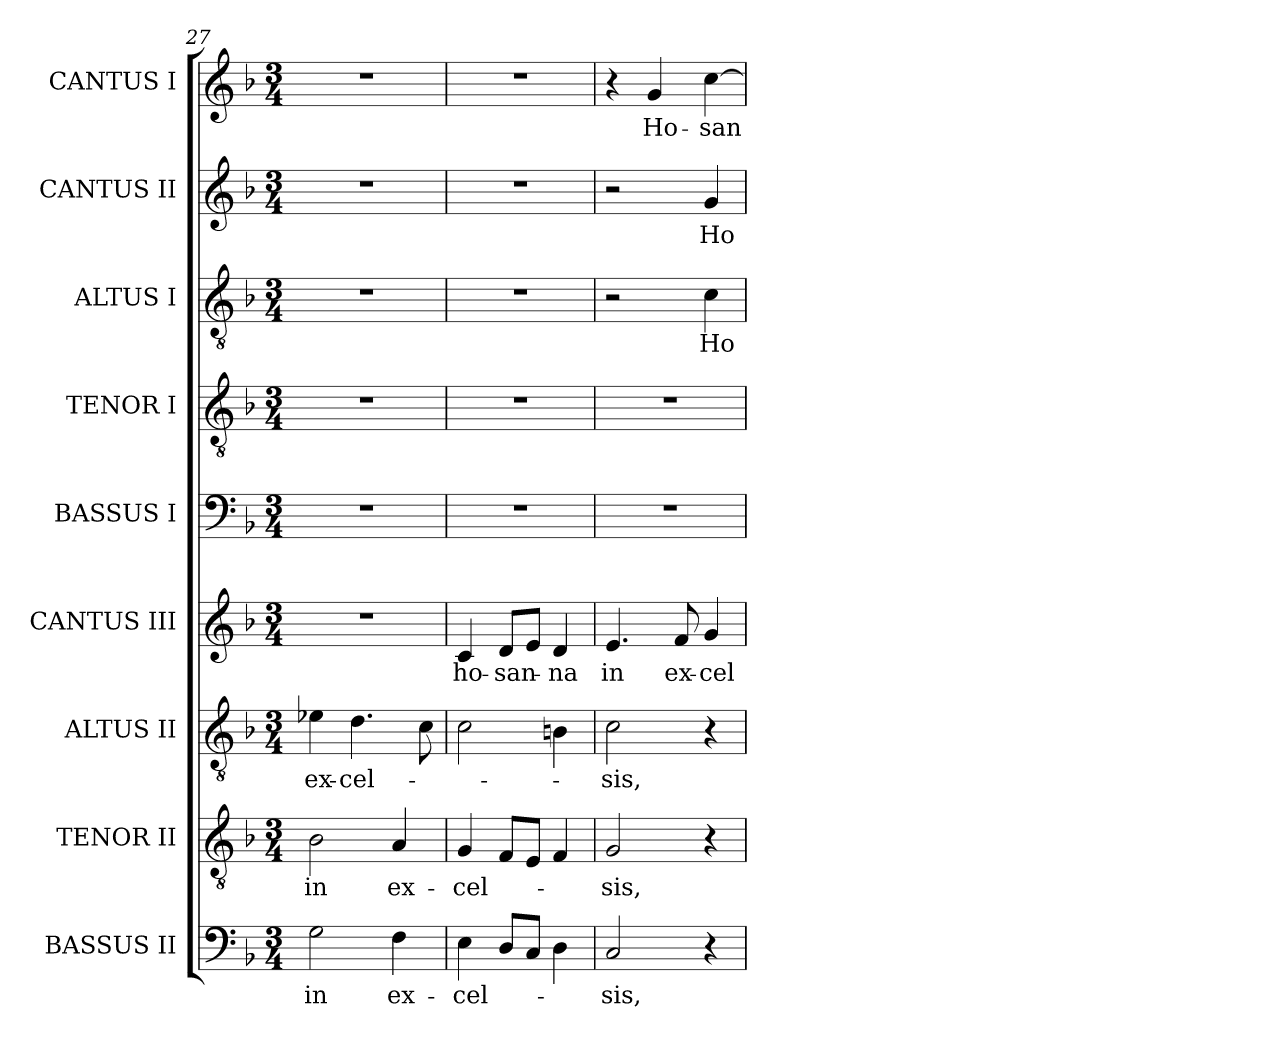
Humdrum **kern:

**kern	**text	**kern	**text	**kern	**text	**kern	**text	**kern	**kern	**kern	**text	**kern	**text	**kern	**text
*part9	*part9	*part8	*part8	*part7	*part7	*part6	*part6	*part5	*part4	*part3	*part3	*part2	*part2	*part1	*part1
*staff9	*staff9	*staff8	*staff8	*staff7	*staff7	*staff6	*staff6	*staff5	*staff4	*staff3	*staff3	*staff2	*staff2	*staff1	*staff1
*I"BASSUS II	*	*I"TENOR II	*	*I"ALTUS II	*	*I"CANTUS III	*	*I"BASSUS I	*I"TENOR I	*I"ALTUS I	*	*I"CANTUS II	*	*I"CANTUS I	*
*I'B. II	*	*I'T. II	*	*I'A. II	*	*I'C. III	*	*I'B. I	*I'T. I	*I'A. I	*	*I'C. II	*	*I'C. I	*
*clefF4	*	*clefGv2	*	*clefGv2	*	*clefG2	*	*clefF4	*clefGv2	*clefGv2	*	*clefG2	*	*clefG2	*
*	*	*ITrd7c12	*	*ITrd7c12	*	*	*	*	*ITrd7c12	*ITrd7c12	*	*	*	*	*
*k[b-]	*	*k[b-]	*	*k[b-]	*	*k[b-]	*	*k[b-]	*k[b-]	*k[b-]	*	*k[b-]	*	*k[b-]	*
*F:	*	*F:	*	*F:	*	*F:	*	*F:	*F:	*F:	*	*F:	*	*F:	*
*M3/4	*	*M3/4	*	*M3/4	*	*M3/4	*	*M3/4	*M3/4	*M3/4	*	*M3/4	*	*M3/4	*
=27	=27	=27	=27	=27	=27	=27	=27	=27	=27	=27	=27	=27	=27	=27	=27
!	!LO:LY:b:color=#000000	!	!	!	!	!	!	!	!	!	!	!	!	!	!
!	!	!	!LO:LY:b:color=#000000	!	!	!	!	!	!	!	!	!	!	!	!
!	!	!	!	!	!LO:LY:b:color=#000000	!LO:N:vis=1	!	!LO:N:vis=1	!LO:N:vis=1	!LO:N:vis=1	!	!LO:N:vis=1	!	!LO:N:vis=1	!
2Gi\	in	2BB-i\	in	4E-Xi\	ex-	2.r	.	2.r	2.r	2.r	.	2.r	.	2.r	.
!	!	!	!	!	!LO:LY:b:color=#000000	!	!	!	!	!	!	!	!	!	!
.	.	.	.	4.Di\	-cel-	.	.	.	.	.	.	.	.	.	.
!	!LO:LY:b:color=#000000	!	!	!	!	!	!	!	!	!	!	!	!	!	!
!	!	!	!LO:LY:b:color=#000000	!	!	!	!	!	!	!	!	!	!	!	!
4Fi\	ex-	4AAi/	ex-	.	.	.	.	.	.	.	.	.	.	.	.
.	.	.	.	8Ci\	.	.	.	.	.	.	.	.	.	.	.
=28	=28	=28	=28	=28	=28	=28	=28	=28	=28	=28	=28	=28	=28	=28	=28
!	!LO:LY:b:color=#000000	!	!	!	!	!	!	!	!	!	!	!	!	!	!
!	!	!	!LO:LY:b:color=#000000	!	!	!	!	!	!	!	!	!	!	!	!
!	!	!	!	!	!	!	!LO:LY:b:color=#000000	!LO:N:vis=1	!LO:N:vis=1	!LO:N:vis=1	!	!LO:N:vis=1	!	!LO:N:vis=1	!
4Ei\	-cel-	4GGi/	-cel-	2Ci\	.	4ci/	ho-	2.r	2.r	2.r	.	2.r	.	2.r	.
!	!	!	!	!	!	!	!LO:LY:b:color=#000000	!	!	!	!	!	!	!	!
8Di/L	.	8FFi/L	.	.	.	8di/L	-san-	.	.	.	.	.	.	.	.
8Ci/J	.	8EEi/J	.	.	.	8ei/J	.	.	.	.	.	.	.	.	.
!	!	!	!	!	!	!	!LO:LY:b:color=#000000	!	!	!	!	!	!	!	!
4Di\	.	4FFi/	.	4BBni\	.	4di/	-na	.	.	.	.	.	.	.	.
=29	=29	=29	=29	=29	=29	=29	=29	=29	=29	=29	=29	=29	=29	=29	=29
!	!LO:LY:b:color=#000000	!	!	!	!	!	!	!	!	!	!	!	!	!	!
!	!	!	!LO:LY:b:color=#000000	!	!	!	!	!	!	!	!	!	!	!	!
!	!	!	!	!	!LO:LY:b:color=#000000	!	!	!	!	!	!	!	!	!	!
!	!	!	!	!	!	!	!LO:LY:b:color=#000000	!LO:N:vis=1	!LO:N:vis=1	!	!	!	!	!	!
2Ci/	-sis,	2GGi/	-sis,	2Ci\	-sis,	4.ei/	in	2.r	2.r	2r	.	2r	.	4r	.
!	!	!	!	!	!	!	!	!	!	!	!	!	!	!	!LO:LY:b:color=#000000
.	.	.	.	.	.	.	.	.	.	.	.	.	.	4gi/	Ho-
!	!	!	!	!	!	!	!LO:LY:b:color=#000000	!	!	!	!	!	!	!	!
.	.	.	.	.	.	8fi/	ex-	.	.	.	.	.	.	.	.
!	!	!	!	!	!	!	!LO:LY:b:color=#000000	!	!	!	!	!	!	!	!
!	!	!	!	!	!	!	!	!	!	!	!LO:LY:b:color=#000000	!	!	!	!
!	!	!	!	!	!	!	!	!	!	!	!	!	!LO:LY:b:color=#000000	!	!
!	!	!	!	!	!	!	!	!	!	!	!	!	!	!	!LO:LY:b:color=#000000
4r	.	4r	.	4r	.	4gi/	-cel-	.	.	4Ci\	Ho-	4gi/	Ho-	[>4cci\	-san-
=	=	=	=	=	=	=	=	=	=	=	=	=	=	=	=
*-	*-	*-	*-	*-	*-	*-	*-	*-	*-	*-	*-	*-	*-	*-	*-
